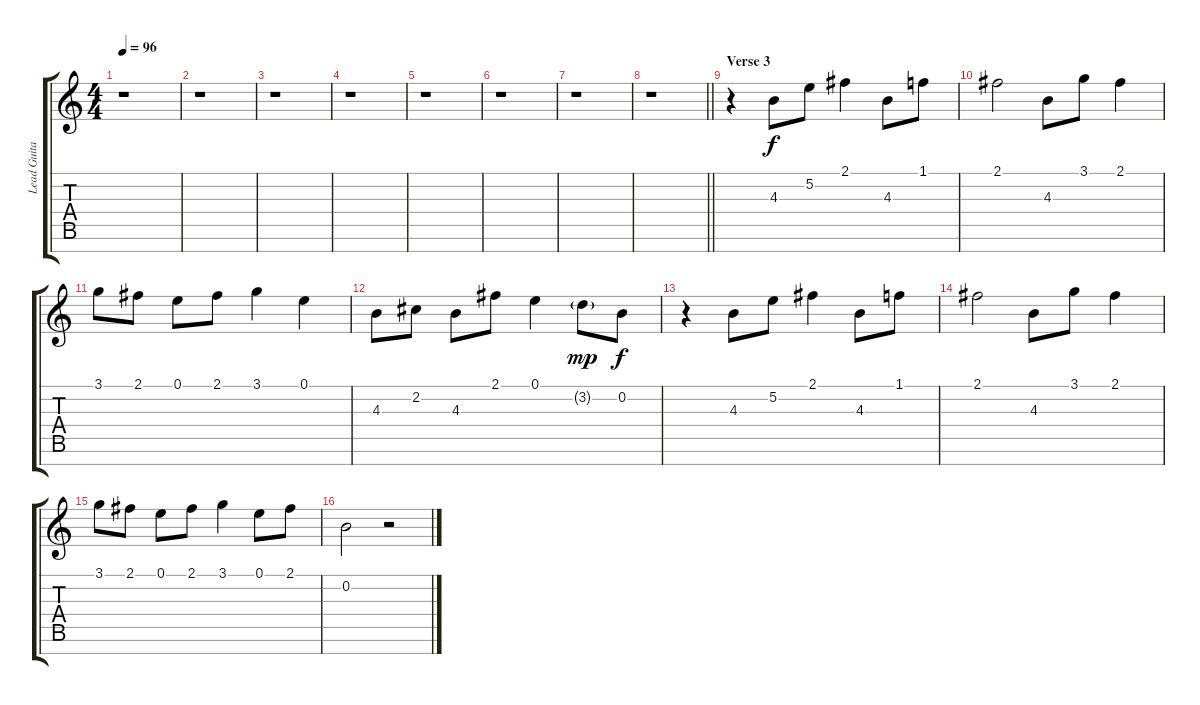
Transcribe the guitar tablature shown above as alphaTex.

\track ("Lead Guitar" "Lead Guita") {instrument electricguitarclean}
\staff {score tabs}
\tuning (E4 B3 G3 D3 A2 E2 B1) {hide}
\ts (4 4)
\tempo 96
\clef g2
\ks c
r.1{dy f} |
r.1 |
r.1 |
r.1 |
r.1 |
r.1 |
r.1 |
\barLineRight lightlight
r.1 |
\section ("" "Verse 3")
r.4{volume 9} 4.3.8 5.2.8 2.1.4 4.3.8 1.1.8 |
2.1.2 4.3.8 3.1.8 2.1.4 |
3.1.8 2.1.8 0.1.8 2.1.8 3.1.4 0.1.4 |
4.3.8 2.2.8 4.3.8 2.1.8 0.1.4 3.2{g}.8{dy mp} 0.2.8{dy f} |
r.4 4.3.8 5.2.8 2.1.4 4.3.8 1.1.8 |
2.1.2 4.3.8 3.1.8 2.1.4 |
3.1.8 2.1.8 0.1.8 2.1.8 3.1.4 0.1.8 2.1.8 |
0.2.2 r.2
